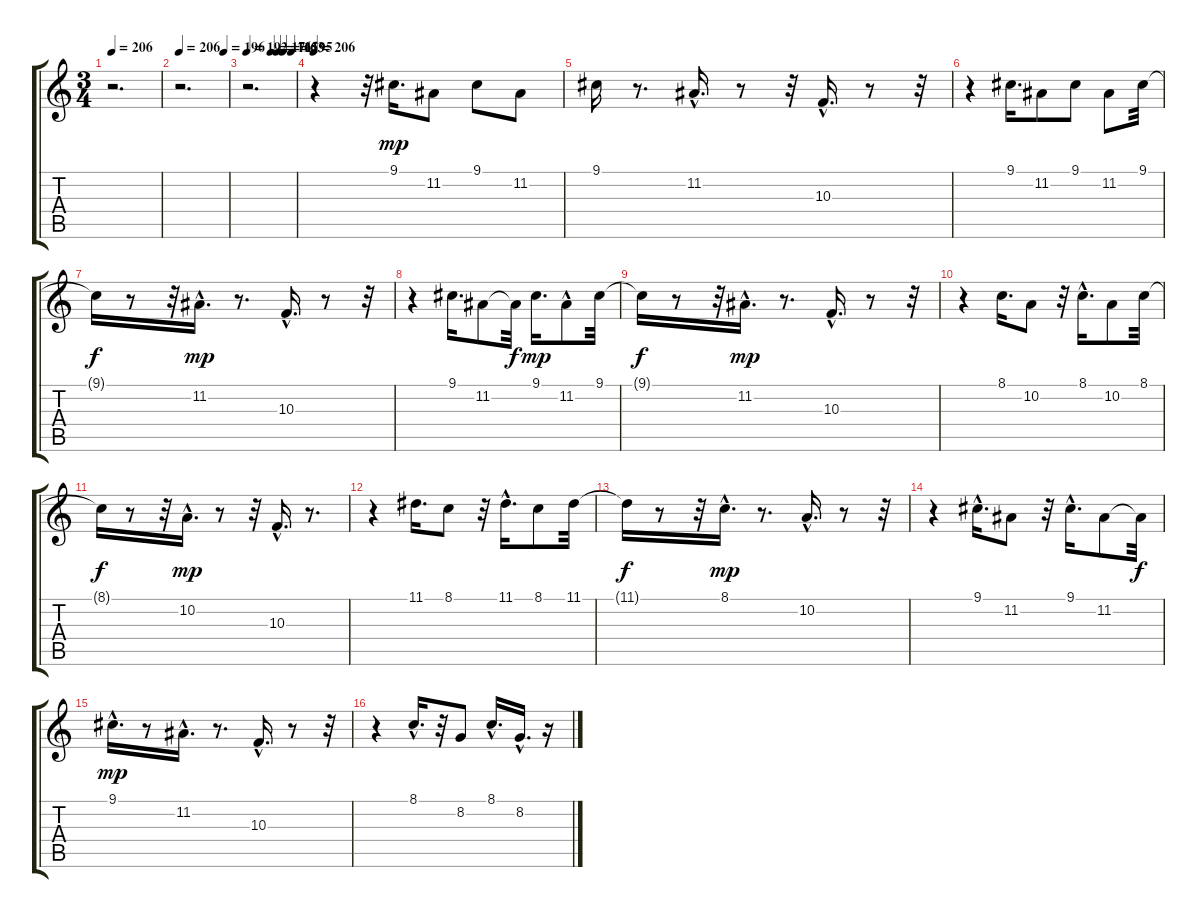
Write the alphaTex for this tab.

\track "" {instrument electricpiano1}
\staff {score tabs}
\tuning (E4 B3 G3 D3 A2 E2) {hide}
\ts (3 4)
\tempo 206
\clef g2
\ks c
r.2{d dy f} |
\tempo 206
\tempo (196 0.9166666666666666)
r.2{d} |
\tempo 192
\tempo (171 0.5)
\tempo (165 0.625)
\tempo (163 0.75)
\tempo (195 0.9166666666666666)
r.2{d} |
\tempo 206
r.4 r.32 9.1.16{d dy mp} 11.2.8 9.1.8 11.2.8 |
9.1.16 r.8{d} 11.2{hac}.16{d} r.8 r.32 10.3{hac}.16{d} r.8 r.32 |
r.4 9.1.16{d} 11.2.8 9.1.8 11.2.8 9.1.32 |
9.1{t}.16{dy f} r.8 r.32 11.2{hac}.16{d dy mp} r.8{d} 10.3{hac}.16{d} r.8 r.32 |
r.4 9.1.16{d} 11.2.8 11.2{t}.32{dy f} 9.1.16{d dy mp} 11.2{hac}.8 9.1.32 |
9.1{t}.16{dy f} r.8 r.32 11.2{hac}.16{d dy mp} r.8{d} 10.3{hac}.16{d} r.8 r.32 |
r.4 8.1.16{d} 10.2.8 r.32 8.1{hac}.16{d} 10.2.8 8.1.32 |
8.1{t}.16{dy f} r.8 r.32 10.2{hac}.16{d dy mp} r.8 r.32 10.3{hac}.16{d} r.8{d} |
r.4 11.1.16{d} 8.1.8 r.32 11.1{hac}.16{d} 8.1.8 11.1.32 |
11.1{t}.16{dy f} r.8 r.32 8.1{hac}.16{d dy mp} r.8{d} 10.2{hac}.16{d} r.8 r.32 |
r.4 9.1{hac}.16{d} 11.2.8 r.32 9.1{hac}.16{d} 11.2.8 11.2{t}.32{dy f} |
9.1{hac}.16{d dy mp} r.8 11.2{hac}.16{d} r.8{d} 10.3{hac}.16{d} r.8 r.32 |
r.4 8.1{hac}.16{d} r.32 8.2.8 8.1{hac}.16{d} 8.2{hac}.16{d} r.16
